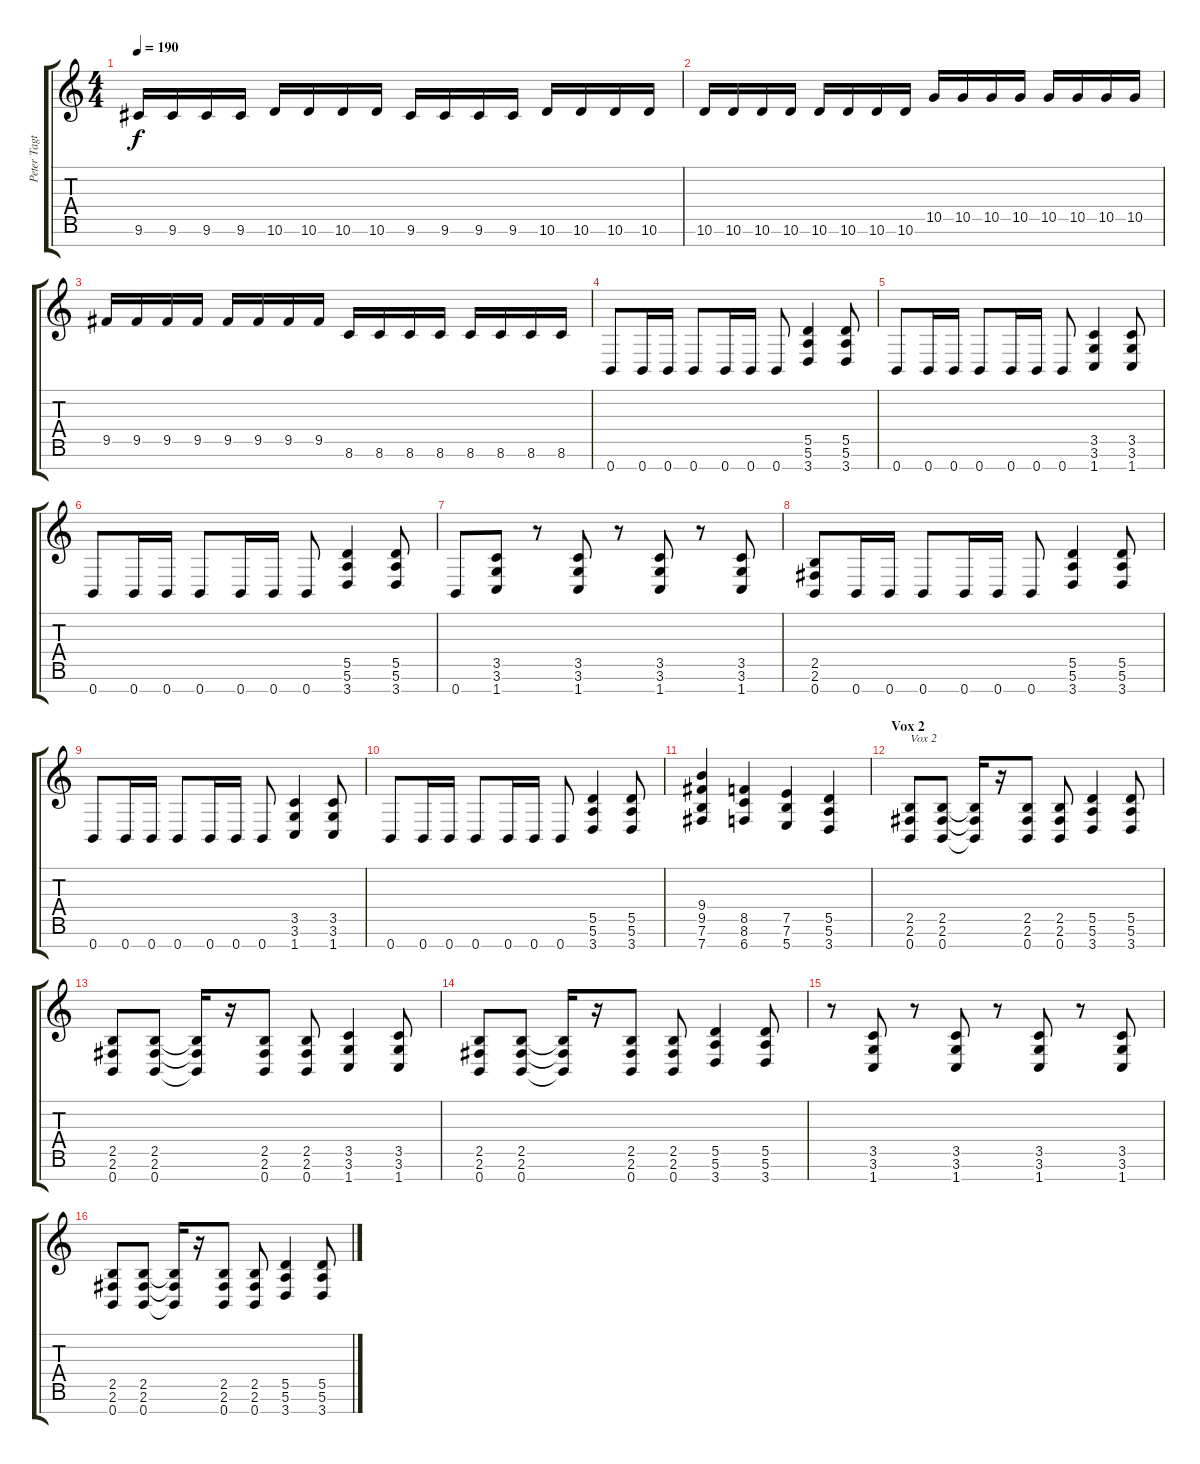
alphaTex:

\track ("Peter Tagtgren Guitar 1" "Peter Tagt") {instrument overdrivenguitar}
\staff {score tabs}
\tuning (E4 B3 G3 D3 A2 E2 B1) {hide}
\ts (4 4)
\tempo 190
\clef g2
\ks c
9.6.16{dy f} 9.6.16 9.6.16 9.6.16 10.6.16 10.6.16 10.6.16 10.6.16 9.6.16 9.6.16 9.6.16 9.6.16 10.6.16 10.6.16 10.6.16 10.6.16 |
10.6.16 10.6.16 10.6.16 10.6.16 10.6.16 10.6.16 10.6.16 10.6.16 10.5.16 10.5.16 10.5.16 10.5.16 10.5.16 10.5.16 10.5.16 10.5.16 |
9.5.16 9.5.16 9.5.16 9.5.16 9.5.16 9.5.16 9.5.16 9.5.16 8.6.16 8.6.16 8.6.16 8.6.16 8.6.16 8.6.16 8.6.16 8.6.16 |
0.7.8 0.7.16 0.7.16 0.7.8 0.7.16 0.7.16 0.7.8 (5.5 5.6 3.7).4 (5.5 5.6 3.7).8 |
0.7.8 0.7.16 0.7.16 0.7.8 0.7.16 0.7.16 0.7.8 (3.5 3.6 1.7).4 (3.5 3.6 1.7).8 |
0.7.8 0.7.16 0.7.16 0.7.8 0.7.16 0.7.16 0.7.8 (5.5 5.6 3.7).4 (5.5 5.6 3.7).8 |
0.7.8 (3.5 3.6 1.7).8 r.8 (3.5 3.6 1.7).8 r.8 (3.5 3.6 1.7).8 r.8 (3.5 3.6 1.7).8 |
(2.5 2.6 0.7).8 0.7.16 0.7.16 0.7.8 0.7.16 0.7.16 0.7.8 (5.5 5.6 3.7).4 (5.5 5.6 3.7).8 |
0.7.8 0.7.16 0.7.16 0.7.8 0.7.16 0.7.16 0.7.8 (3.5 3.6 1.7).4 (3.5 3.6 1.7).8 |
0.7.8 0.7.16 0.7.16 0.7.8 0.7.16 0.7.16 0.7.8 (5.5 5.6 3.7).4 (5.5 5.6 3.7).8 |
(9.4 9.5 7.6 7.7).4 (8.5 8.6 6.7).4 (7.5 7.6 5.7).4 (5.5 5.6 3.7).4 |
\section ("" "Vox 2")
(2.5 2.6 0.7).8{txt "Vox 2"} (2.5 2.6 0.7).8 (2.5{t} 2.6{t} 0.7{t}).16 r.16 (2.5 2.6 0.7).8 (2.5 2.6 0.7).8 (5.5 5.6 3.7).4 (5.5 5.6 3.7).8 |
(2.5 2.6 0.7).8 (2.5 2.6 0.7).8 (2.5{t} 2.6{t} 0.7{t}).16 r.16 (2.5 2.6 0.7).8 (2.5 2.6 0.7).8 (3.5 3.6 1.7).4 (3.5 3.6 1.7).8 |
(2.5 2.6 0.7).8 (2.5 2.6 0.7).8 (2.5{t} 2.6{t} 0.7{t}).16 r.16 (2.5 2.6 0.7).8 (2.5 2.6 0.7).8 (5.5 5.6 3.7).4 (5.5 5.6 3.7).8 |
r.8 (3.5 3.6 1.7).8 r.8 (3.5 3.6 1.7).8 r.8 (3.5 3.6 1.7).8 r.8 (3.5 3.6 1.7).8 |
(2.5 2.6 0.7).8 (2.5 2.6 0.7).8 (2.5{t} 2.6{t} 0.7{t}).16 r.16 (2.5 2.6 0.7).8 (2.5 2.6 0.7).8 (5.5 5.6 3.7).4 (5.5 5.6 3.7).8
